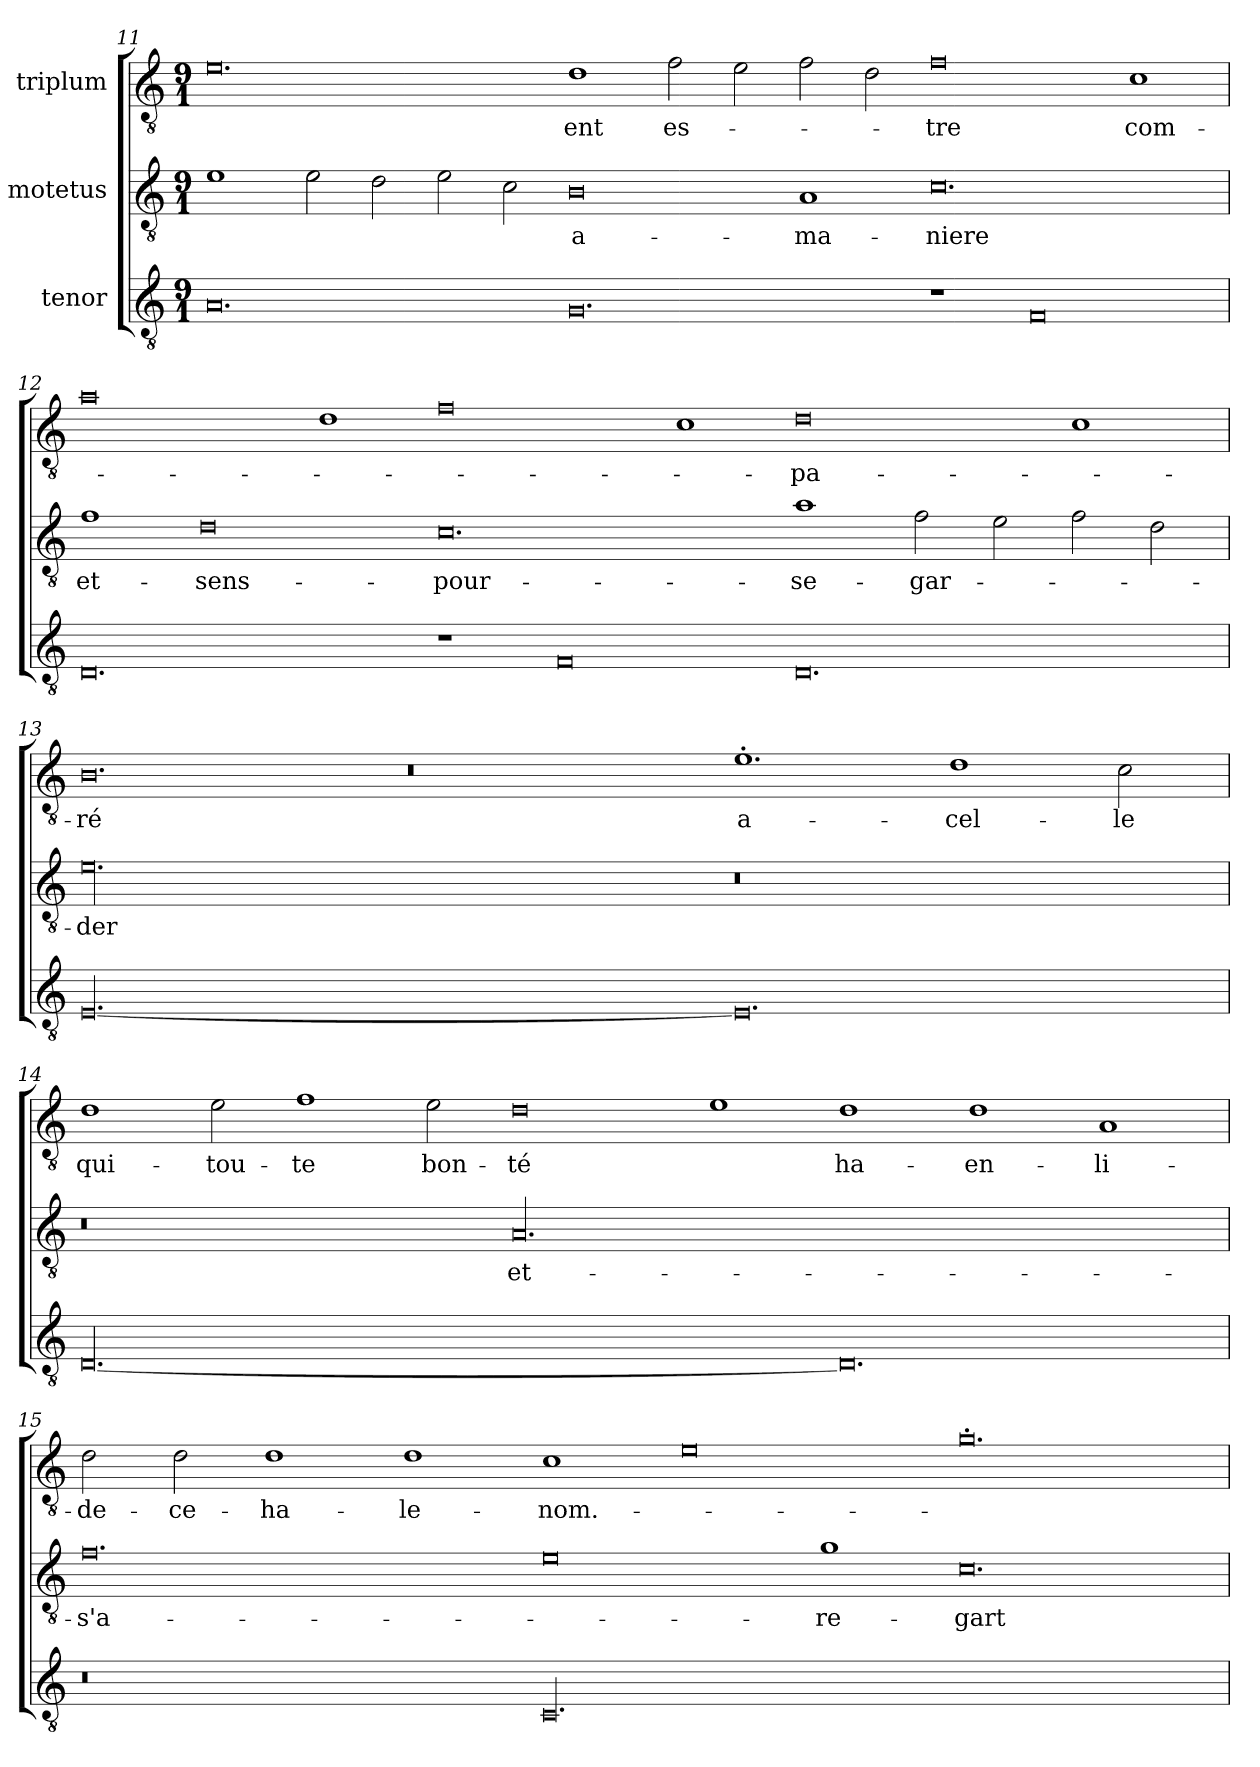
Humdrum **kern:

**kern	**kern	**text	**kern	**text
*part3	*part2	*part2	*part1	*part1
*staff3	*staff2	*staff2	*staff1	*staff1
*I"tenor	*I"motetus	*	*I"triplum	*
*clefGv2	*clefGv2	*	*clefGv2	*
*k[]	*k[]	*	*k[]	*
*C:	*C:	*	*C:	*
*M9/1	*M9/1	*	*M9/1	*
=11	=11	=11	=11	=11
0.A/	1e\	.	0.e\	.
.	2e\	.	.	.
.	2d\	.	.	.
.	2e\	.	.	.
.	2c\	.	.	.
0.G/	0B\	a-	1d\	-ent
.	.	.	2f\	es-
.	.	.	2e\	.
.	1A/	ma-	2f\	.
.	.	.	2d\	.
1r	0.c\	-niere	0f\	-tre
0F/	.	.	.	.
.	.	.	1c\	com-
=12	=12	=12	=12	=12
0.D/	1f\	et-	0a\	.
.	0d\	sens-	.	.
.	.	.	1d\	.
1r	0.c\	pour-	0f\	.
0F/	.	.	.	.
.	.	.	1c\	.
0.D/	1a\	se-	0d\	-pa-
.	2f\	gar-	.	.
.	2e\	.	.	.
.	2f\	.	1c\	.
.	2d\	.	.	.
=13	=13	=13	=13	=13
[00.E/	00.e\	-der	0.B\	-ré
.	.	.	0.r	.
0.E/]	0.r	.	1.e'\	a-
.	.	.	1d\	cel-
.	.	.	2c\	-le
=14	=14	=14	=14	=14
[00.D/	0.r	.	1d\	qui-
.	.	.	2e\	tou-
.	.	.	1f\	-te
.	.	.	2e\	bon-
.	00.A/	et-	0d\	-té
.	.	.	1e\	.
0.D/]	.	.	1d\	ha-
.	.	.	1d\	en-
.	.	.	1A/	li-
=15	=15	=15	=15	=15
0.r	0.f\	s'a-	2d\	de-
.	.	.	2d\	ce-
.	.	.	1d\	ha-
.	.	.	1d\	le-
00.C/	0e\	.	1c\	nom.-
.	.	.	0e\	.
.	1g\	re-	.	.
.	0.c\	-gart	0.g'\	.
=	=	=	=	=
*-	*-	*-	*-	*-
